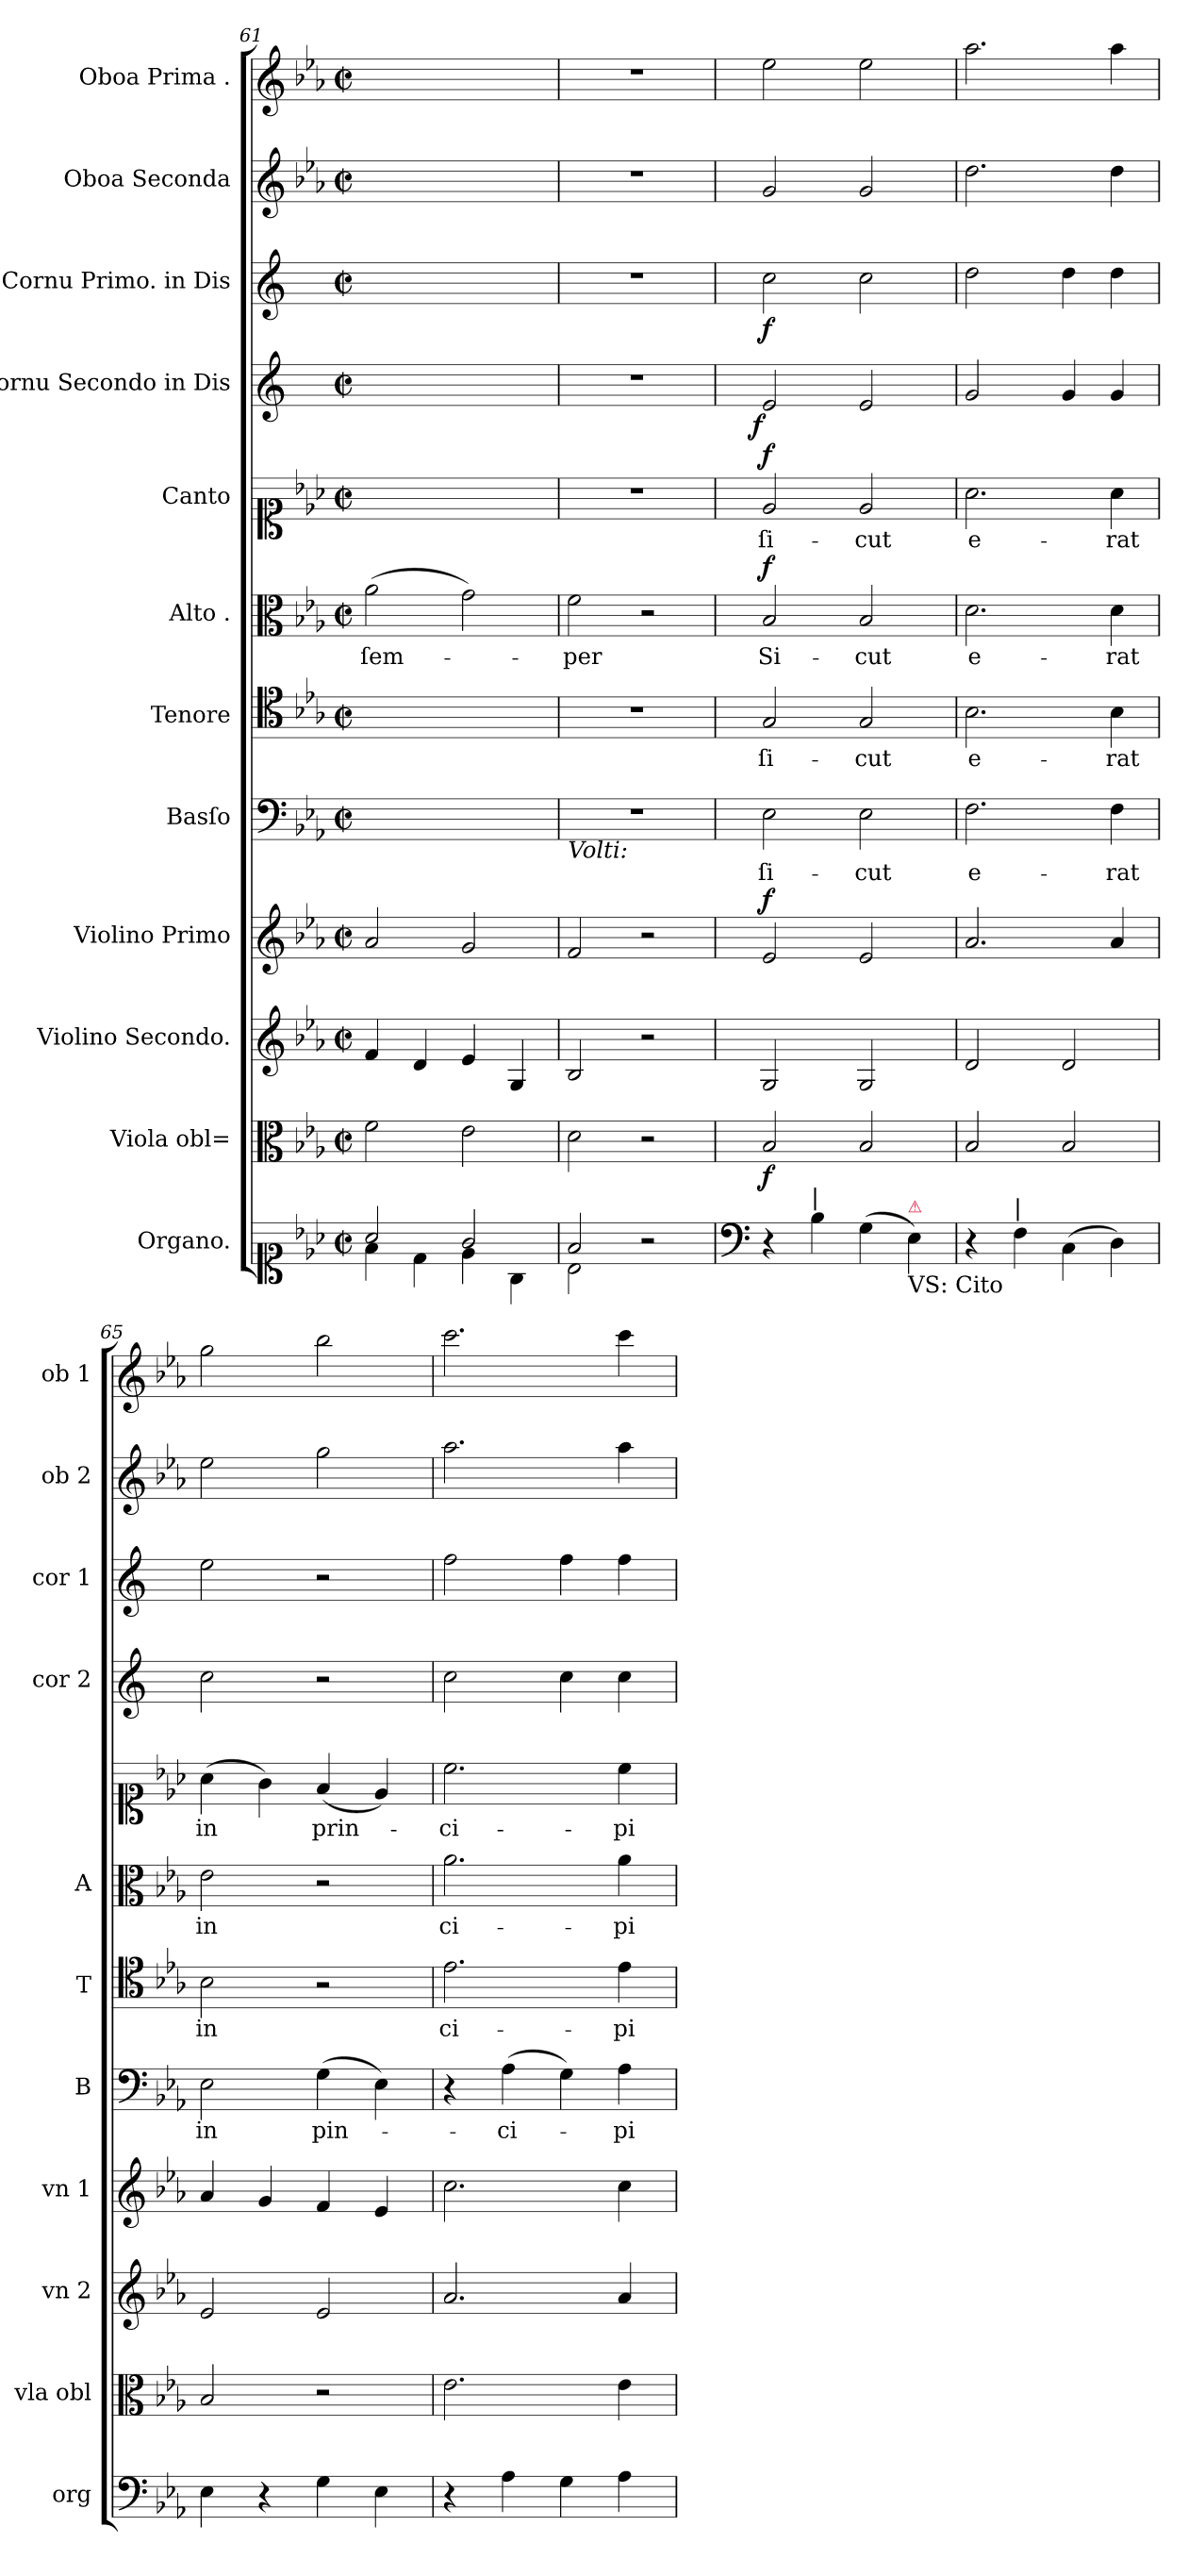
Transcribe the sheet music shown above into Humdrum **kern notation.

**kern	**kern	**dynam	**kern	**kern	**dynam	**kern	**text	**kern	**text	**kern	**text	**dynam	**kern	**text	**dynam	**kern	**dynam	**kern	**dynam	**kern	**kern
*part12	*part11	*part11	*part10	*part9	*part9	*part8	*part8	*part7	*part7	*part6	*part6	*part6	*part5	*part5	*part5	*part4	*part4	*part3	*part3	*part2	*part1
*staff12	*staff11	*staff11	*staff10	*staff9	*staff9	*staff8	*staff8	*staff7	*staff7	*staff6	*staff6	*staff6	*staff5	*staff5	*staff5	*staff4	*staff4	*staff3	*staff3	*staff2	*staff1
*I"Organo.	*I"Viola obl=	*	*I"Violino Secondo.	*I"Violino Primo	*	*I"Basſo	*	*I"Tenore	*	*I"Alto .	*	*	*I"Canto	*	*	*I"Cornu Secondo in Dis	*	*I"Cornu Primo. in Dis	*	*I"Oboa Seconda	*I"Oboa Prima .
*I'org	*I'vla obl	*	*I'vn 2	*I'vn 1	*	*I'B	*	*I'T	*	*I'A	*	*	*	*	*	*I'cor 2	*	*I'cor 1	*	*I'ob 2	*I'ob 1
*clefC1	*clefC3	*	*clefG2	*clefG2	*	*clefF4	*	*clefC4	*	*clefC3	*	*	*clefC1	*	*	*clefG2	*	*clefG2	*	*clefG2	*clefG2
*	*	*	*	*	*	*	*	*	*	*	*	*	*	*	*	*ITrd5c9	*	*ITrd5c9	*	*	*
*k[b-e-a-]	*k[b-e-a-]	*	*k[b-e-a-]	*k[b-e-a-]	*	*k[b-e-a-]	*	*k[b-e-a-]	*	*k[b-e-a-]	*	*	*k[b-e-a-]	*	*	*k[b-e-a-]	*	*k[b-e-a-]	*	*k[b-e-a-]	*k[b-e-a-]
*E-:	*E-:	*	*E-:	*E-:	*	*E-:	*	*E-:	*	*E-:	*	*	*E-:	*	*	*	*	*	*	*E-:	*E-:
*M2/2	*M2/2	*	*M2/2	*M2/2	*	*M2/2	*	*M2/2	*	*M2/2	*	*	*M2/2	*	*	*M2/2	*	*M2/2	*	*M2/2	*M2/2
*met(c|)	*met(c|)	*	*met(c|)	*met(c|)	*	*met(c|)	*	*met(c|)	*	*met(c|)	*	*	*met(c|)	*	*	*met(c|)	*	*met(c|)	*	*met(c|)	*met(c|)
=61	=61	=61	=61	=61	=61	=61	=61	=61	=61	=61	=61	=61	=61	=61	=61	=61	=61	=61	=61	=61	=61
*^	*	*	*	*	*	*	*	*	*	*	*	*	*	*	*	*	*	*	*	*	*
2a-/	4f\	2f\	.	4f/	2a-/	.	1ryy	.	1ryy	.	(2a-\	ſem-	.	1ryy	.	.	1ryy	.	1ryy	.	1ryy	1ryy
.	4d\	.	.	4d/	.	.	.	.	.	.	.	.	.	.	.	.	.	.	.	.	.	.
2g/	4e-\	2e-\	.	4e-/	2g/	.	.	.	.	.	2g\)	.	.	.	.	.	.	.	.	.	.	.
.	4G\	.	.	4G/	.	.	.	.	.	.	.	.	.	.	.	.	.	.	.	.	.	.
=62	=62	=62	=62	=62	=62	=62	=62	=62	=62	=62	=62	=62	=62	=62	=62	=62	=62	=62	=62	=62	=62	=62
!	!	!	!	!	!	!	!LO:TX:b:i:t=Volti&colon;	!	!	!	!	!	!	!	!	!	!	!	!	!	!	!
2f/	2B-\	2d\	.	2B-/	2f/	.	1r	.	1r	.	2f\	-per	.	1r	.	.	1r	.	1r	.	1r	1r
2r	2ryy	2r	.	2r	2r	.	.	.	.	.	2r	.	.	.	.	.	.	.	.	.	.	.
*v	*v	*	*	*	*	*	*	*	*	*	*	*	*	*	*	*	*	*	*	*	*	*
=63	=63	=63	=63	=63	=63	=63	=63	=63	=63	=63	=63	=63	=63	=63	=63	=63	=63	=63	=63	=63	=63
*clefF4	*	*	*	*	*	*	*	*	*	*	*	*	*	*	*	*	*	*	*	*	*
*^	*	*	*	*	*	*	*	*	*	*	*	*	*	*	*	*	*	*	*	*	*
!	!	!	!LO:DY:b	!	!	!LO:DY:a	!	!	!	!	!	!	!LO:DY:a	!	!	!LO:DY:a	!	!LO:DY:rj	!	!	!	!
*v	*v	*	*	*	*	*	*	*	*	*	*	*	*	*	*	*	*	*	*	*	*	*
4r	2B-/	f	2G/	2e-/	f	2E-\	ſi-	2G/	ſi-	2B-/	Si-	f	2e-/	ſi-	f	2G/	f	2e-\	f	2g/	2ee-\
!LO:TX:a:i:t=|	!	!	!	!	!	!	!	!	!	!	!	!	!	!	!	!	!	!	!	!	!
4B-\	.	.	.	.	.	.	.	.	.	.	.	.	.	.	.	.	.	.	.	.	.
(4G\	2B-/	.	2G/	2e-/	.	2E-\	-cut	2G/	-cut	2B-/	-cut	.	2e-/	-cut	.	2G/	.	2e-\	.	2g/	2ee-\
!LO:TX:b:t=VS&colon; Cito	!	!	!	!	!	!	!	!	!	!	!	!	!	!	!	!	!	!	!	!	!
!LO:TX:a:color=crimson:t=⚠	!	!	!	!	!	!	!	!	!	!	!	!	!	!	!	!	!	!	!	!	!
4E-\)	.	.	.	.	.	.	.	.	.	.	.	.	.	.	.	.	.	.	.	.	.
=64	=64	=64	=64	=64	=64	=64	=64	=64	=64	=64	=64	=64	=64	=64	=64	=64	=64	=64	=64	=64	=64
4r	2B-/	.	2d/	2.a-/	.	2.F\	e-	2.B-\	e-	2.d\	e-	.	2.a-\	e-	.	2B-/	.	2f\	.	2.dd\	2.aa-\
!LO:TX:a:i:t=|	!	!	!	!	!	!	!	!	!	!	!	!	!	!	!	!	!	!	!	!	!
4F\	.	.	.	.	.	.	.	.	.	.	.	.	.	.	.	.	.	.	.	.	.
(4C\	2B-/	.	2d/	.	.	.	.	.	.	.	.	.	.	.	.	4B-/	.	4f\	.	.	.
4D\)	.	.	.	4a-/	.	4F\	-rat	4B-\	-rat	4d\	-rat	.	4a-\	-rat	.	4B-/	.	4f\	.	4dd\	4aa-\
=65	=65	=65	=65	=65	=65	=65	=65	=65	=65	=65	=65	=65	=65	=65	=65	=65	=65	=65	=65	=65	=65
4E-\	2B-/	.	2e-/	4a-/	.	2E-\	in	2B-\	in	2e-\	in	.	(4a-\	in	.	2e-\	.	2g\	.	2ee-\	2gg\
4r	.	.	.	4g/	.	.	.	.	.	.	.	.	4g\)	.	.	.	.	.	.	.	.
4G\	2r	.	2e-/	4f/	.	(4G\	pin-	2r	.	2r	.	.	(4f/	prin-	.	2r	.	2r	.	2gg\	2bb-\
4E-\	.	.	.	4e-/	.	4E-\)	.	.	.	.	.	.	4e-/)	.	.	.	.	.	.	.	.
=66	=66	=66	=66	=66	=66	=66	=66	=66	=66	=66	=66	=66	=66	=66	=66	=66	=66	=66	=66	=66	=66
4r	2.e-\	.	2.a-/	2.cc\	.	4r	.	2.e-\	ci-	2.a-\	ci-	.	2.cc\	-ci-	.	2e-\	.	2a-\	.	2.aa-\	2.ccc\
4A-\	.	.	.	.	.	(4A-\	-ci-	.	.	.	.	.	.	.	.	.	.	.	.	.	.
4G\	.	.	.	.	.	4G\)	.	.	.	.	.	.	.	.	.	4e-\	.	4a-\	.	.	.
4A-\	4e-\	.	4a-/	4cc\	.	4A-\	-pi-	4e-\	-pi-	4a-\	-pi-	.	4cc\	-pi-	.	4e-\	.	4a-\	.	4aa-\	4ccc\
=	=	=	=	=	=	=	=	=	=	=	=	=	=	=	=	=	=	=	=	=	=
*-	*-	*-	*-	*-	*-	*-	*-	*-	*-	*-	*-	*-	*-	*-	*-	*-	*-	*-	*-	*-	*-
